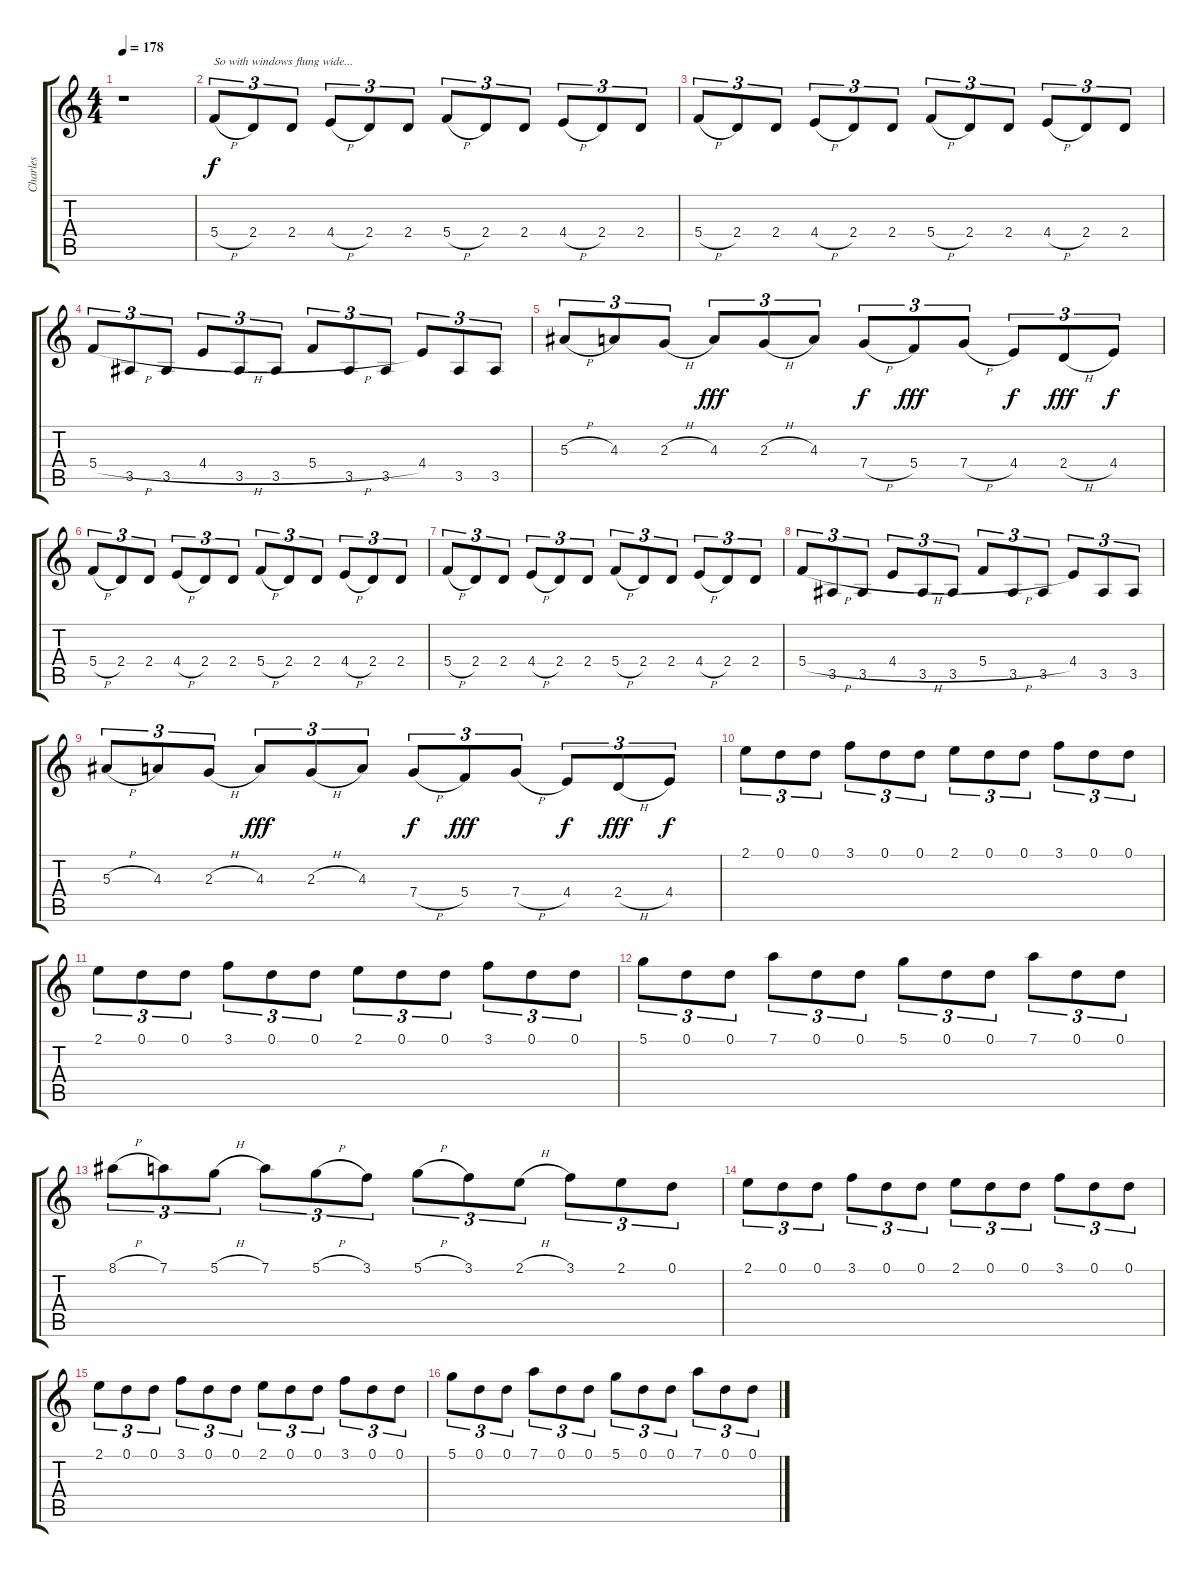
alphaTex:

\track ("Charles" "Charles") {instrument distortionguitar}
\staff {score tabs}
\tuning (D4 A3 F3 C3 G2 D2) {hide}
\ts (4 4)
\tempo 178
\clef g2
\ks c
r.1{dy f} |
5.4{h}.8{tu (3 2) txt "So with windows flung wide..."} 2.4.8{tu (3 2)} 2.4.8{tu (3 2)} 4.4{h}.8{tu (3 2)} 2.4.8{tu (3 2)} 2.4.8{tu (3 2)} 5.4{h}.8{tu (3 2)} 2.4.8{tu (3 2)} 2.4.8{tu (3 2)} 4.4{h}.8{tu (3 2)} 2.4.8{tu (3 2)} 2.4.8{tu (3 2)} |
5.4{h}.8{tu (3 2)} 2.4.8{tu (3 2)} 2.4.8{tu (3 2)} 4.4{h}.8{tu (3 2)} 2.4.8{tu (3 2)} 2.4.8{tu (3 2)} 5.4{h}.8{tu (3 2)} 2.4.8{tu (3 2)} 2.4.8{tu (3 2)} 4.4{h}.8{tu (3 2)} 2.4.8{tu (3 2)} 2.4.8{tu (3 2)} |
5.4{h}.8{tu (3 2)} 3.5.8{tu (3 2)} 3.5.8{tu (3 2)} 4.4{h}.8{tu (3 2)} 3.5.8{tu (3 2)} 3.5.8{tu (3 2)} 5.4{h}.8{tu (3 2)} 3.5.8{tu (3 2)} 3.5.8{tu (3 2)} 4.4.8{tu (3 2)} 3.5.8{tu (3 2)} 3.5.8{tu (3 2)} |
5.3{h}.8{tu (3 2)} 4.3.8{tu (3 2)} 2.3{h}.8{tu (3 2)} 4.3.8{tu (3 2) dy fff} 2.3{h}.8{tu (3 2)} 4.3.8{tu (3 2)} 7.4{h}.8{tu (3 2) dy f} 5.4.8{tu (3 2) dy fff} 7.4{h}.8{tu (3 2)} 4.4.8{tu (3 2) dy f} 2.4{h}.8{tu (3 2) dy fff} 4.4.8{tu (3 2) dy f} |
5.4{h}.8{tu (3 2)} 2.4.8{tu (3 2)} 2.4.8{tu (3 2)} 4.4{h}.8{tu (3 2)} 2.4.8{tu (3 2)} 2.4.8{tu (3 2)} 5.4{h}.8{tu (3 2)} 2.4.8{tu (3 2)} 2.4.8{tu (3 2)} 4.4{h}.8{tu (3 2)} 2.4.8{tu (3 2)} 2.4.8{tu (3 2)} |
5.4{h}.8{tu (3 2)} 2.4.8{tu (3 2)} 2.4.8{tu (3 2)} 4.4{h}.8{tu (3 2)} 2.4.8{tu (3 2)} 2.4.8{tu (3 2)} 5.4{h}.8{tu (3 2)} 2.4.8{tu (3 2)} 2.4.8{tu (3 2)} 4.4{h}.8{tu (3 2)} 2.4.8{tu (3 2)} 2.4.8{tu (3 2)} |
5.4{h}.8{tu (3 2)} 3.5.8{tu (3 2)} 3.5.8{tu (3 2)} 4.4{h}.8{tu (3 2)} 3.5.8{tu (3 2)} 3.5.8{tu (3 2)} 5.4{h}.8{tu (3 2)} 3.5.8{tu (3 2)} 3.5.8{tu (3 2)} 4.4.8{tu (3 2)} 3.5.8{tu (3 2)} 3.5.8{tu (3 2)} |
5.3{h}.8{tu (3 2)} 4.3.8{tu (3 2)} 2.3{h}.8{tu (3 2)} 4.3.8{tu (3 2) dy fff} 2.3{h}.8{tu (3 2)} 4.3.8{tu (3 2)} 7.4{h}.8{tu (3 2) dy f} 5.4.8{tu (3 2) dy fff} 7.4{h}.8{tu (3 2)} 4.4.8{tu (3 2) dy f} 2.4{h}.8{tu (3 2) dy fff} 4.4.8{tu (3 2) dy f} |
2.1.8{tu (3 2)} 0.1.8{tu (3 2)} 0.1.8{tu (3 2)} 3.1.8{tu (3 2)} 0.1.8{tu (3 2)} 0.1.8{tu (3 2)} 2.1.8{tu (3 2)} 0.1.8{tu (3 2)} 0.1.8{tu (3 2)} 3.1.8{tu (3 2)} 0.1.8{tu (3 2)} 0.1.8{tu (3 2)} |
2.1.8{tu (3 2)} 0.1.8{tu (3 2)} 0.1.8{tu (3 2)} 3.1.8{tu (3 2)} 0.1.8{tu (3 2)} 0.1.8{tu (3 2)} 2.1.8{tu (3 2)} 0.1.8{tu (3 2)} 0.1.8{tu (3 2)} 3.1.8{tu (3 2)} 0.1.8{tu (3 2)} 0.1.8{tu (3 2)} |
5.1.8{tu (3 2)} 0.1.8{tu (3 2)} 0.1.8{tu (3 2)} 7.1.8{tu (3 2)} 0.1.8{tu (3 2)} 0.1.8{tu (3 2)} 5.1.8{tu (3 2)} 0.1.8{tu (3 2)} 0.1.8{tu (3 2)} 7.1.8{tu (3 2)} 0.1.8{tu (3 2)} 0.1.8{tu (3 2)} |
8.1{h}.8{tu (3 2)} 7.1.8{tu (3 2)} 5.1{h}.8{tu (3 2)} 7.1.8{tu (3 2)} 5.1{h}.8{tu (3 2)} 3.1.8{tu (3 2)} 5.1{h}.8{tu (3 2)} 3.1.8{tu (3 2)} 2.1{h}.8{tu (3 2)} 3.1.8{tu (3 2)} 2.1.8{tu (3 2)} 0.1.8{tu (3 2)} |
2.1.8{tu (3 2)} 0.1.8{tu (3 2)} 0.1.8{tu (3 2)} 3.1.8{tu (3 2)} 0.1.8{tu (3 2)} 0.1.8{tu (3 2)} 2.1.8{tu (3 2)} 0.1.8{tu (3 2)} 0.1.8{tu (3 2)} 3.1.8{tu (3 2)} 0.1.8{tu (3 2)} 0.1.8{tu (3 2)} |
2.1.8{tu (3 2)} 0.1.8{tu (3 2)} 0.1.8{tu (3 2)} 3.1.8{tu (3 2)} 0.1.8{tu (3 2)} 0.1.8{tu (3 2)} 2.1.8{tu (3 2)} 0.1.8{tu (3 2)} 0.1.8{tu (3 2)} 3.1.8{tu (3 2)} 0.1.8{tu (3 2)} 0.1.8{tu (3 2)} |
5.1.8{tu (3 2)} 0.1.8{tu (3 2)} 0.1.8{tu (3 2)} 7.1.8{tu (3 2)} 0.1.8{tu (3 2)} 0.1.8{tu (3 2)} 5.1.8{tu (3 2)} 0.1.8{tu (3 2)} 0.1.8{tu (3 2)} 7.1.8{tu (3 2)} 0.1.8{tu (3 2)} 0.1.8{tu (3 2)}
